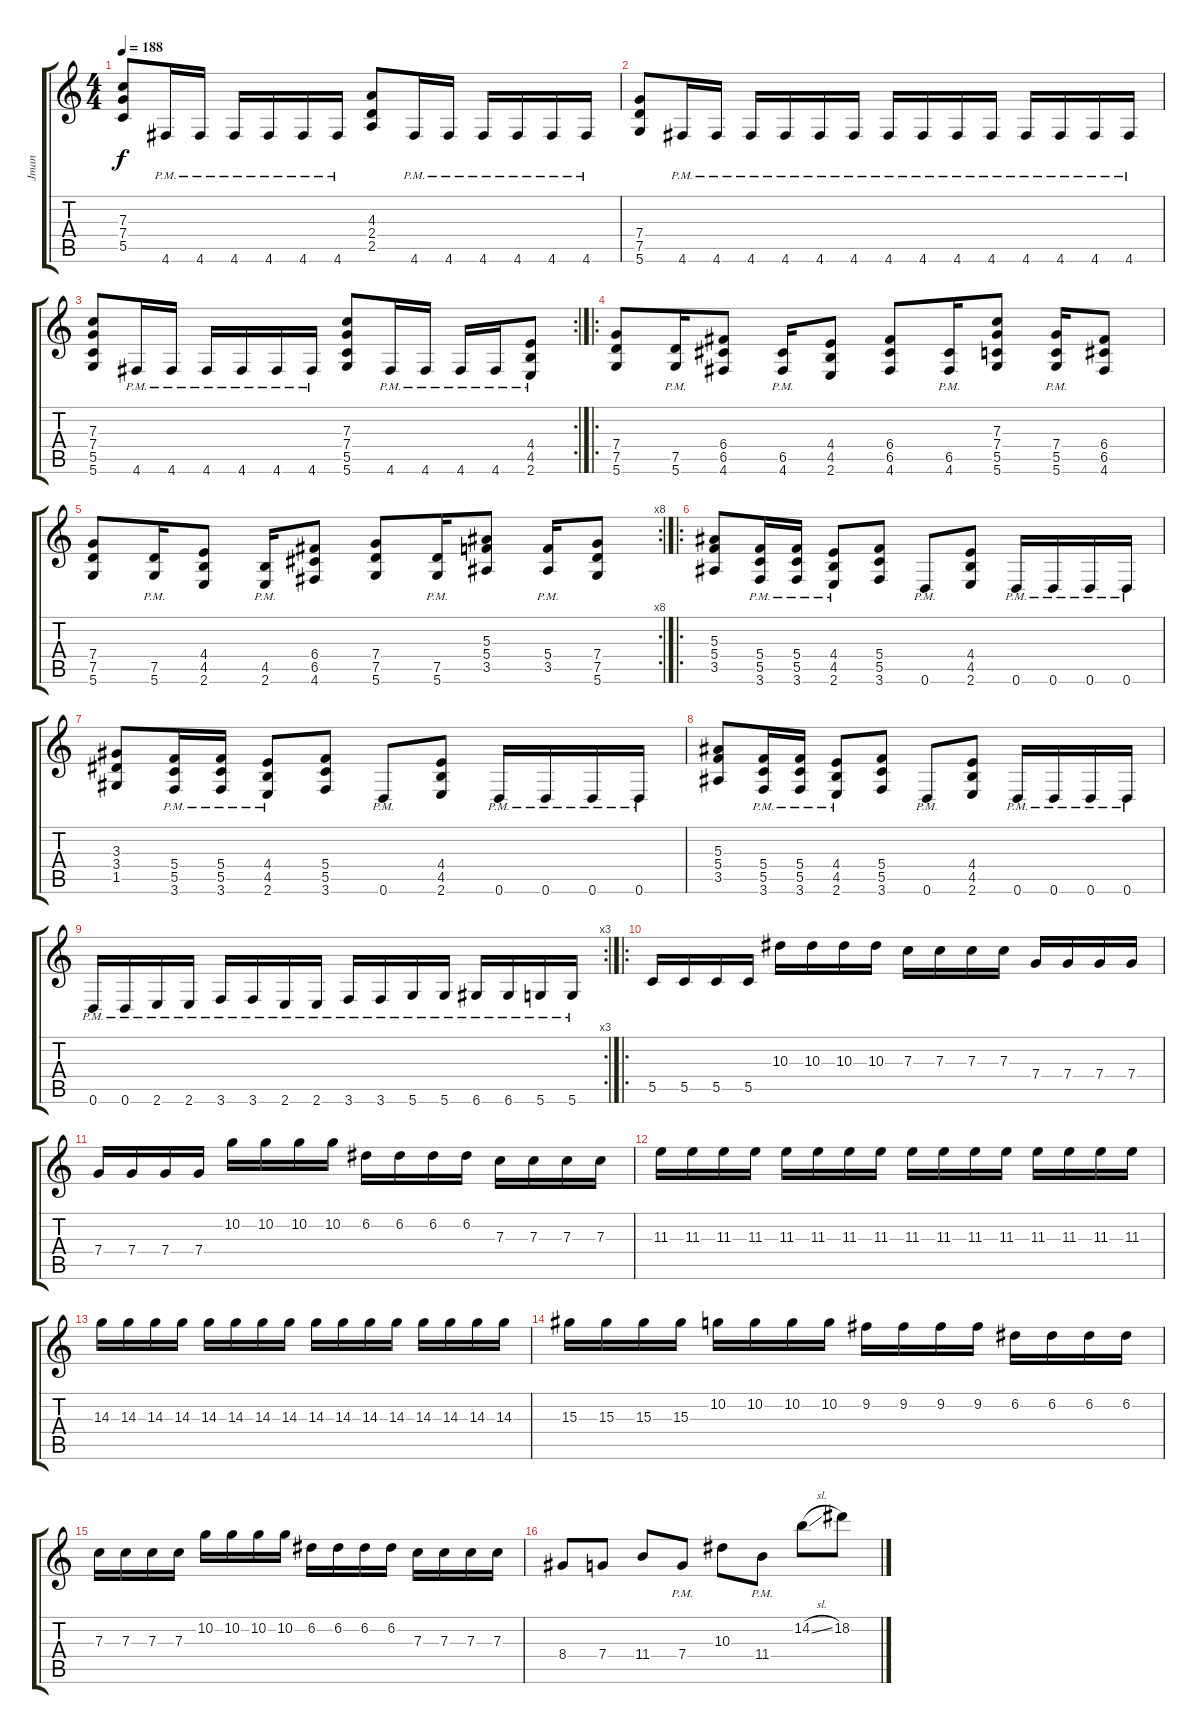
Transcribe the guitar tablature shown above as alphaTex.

\track ("Jman" "Jman") {instrument overdrivenguitar}
\staff {score tabs}
\tuning (D4 A3 F3 C3 G2 D2) {hide}
\ts (4 4)
\tempo 188
\clef g2
\ks c
(7.3 7.4 5.5).8{dy f} 4.6{pm}.16 4.6{pm}.16 4.6{pm}.16 4.6{pm}.16 4.6{pm}.16 4.6{pm}.16 (4.3 2.4 2.5).8 4.6{pm}.16 4.6{pm}.16 4.6{pm}.16 4.6{pm}.16 4.6{pm}.16 4.6{pm}.16 |
(7.4 7.5 5.6).8 4.6{pm}.16 4.6{pm}.16 4.6{pm}.16 4.6{pm}.16 4.6{pm}.16 4.6{pm}.16 4.6{pm}.16 4.6{pm}.16 4.6{pm}.16 4.6{pm}.16 4.6{pm}.16 4.6{pm}.16 4.6{pm}.16 4.6{pm}.16 |
\rc 2
(7.3 7.4 5.5 5.6).8 4.6{pm}.16 4.6{pm}.16 4.6{pm}.16 4.6{pm}.16 4.6{pm}.16 4.6{pm}.16 (7.3 7.4 5.5 5.6).8 4.6{pm}.16 4.6{pm}.16 4.6{pm}.16 4.6{pm}.16 (4.4 4.5 2.6{pm}).8 |
\ro
(7.4 7.5 5.6).8 (7.5{pm} 5.6{pm}).16 (6.4 6.5 4.6).8 (6.5{pm} 4.6{pm}).16 (4.4 4.5 2.6).8 (6.4 6.5 4.6).8 (6.5{pm} 4.6{pm}).16 (7.3 7.4 5.5 5.6).8 (7.4{pm} 5.5{pm} 5.6{pm}).16 (6.4 6.5 4.6).8 |
\rc 8
(7.4 7.5 5.6).8 (7.5{pm} 5.6{pm}).16 (4.4 4.5 2.6).8 (4.5{pm} 2.6{pm}).16 (6.4 6.5 4.6).8 (7.4 7.5 5.6).8 (7.5{pm} 5.6{pm}).16 (5.3 5.4 3.5).8 (5.4{pm} 3.5{pm}).16 (7.4 7.5 5.6).8 |
\ro
(5.3 5.4 3.5).8 (5.4{pm} 5.5{pm} 3.6{pm}).16 (5.4{pm} 5.5{pm} 3.6{pm}).16 (4.4{pm} 4.5{pm} 2.6{pm}).8 (5.4 5.5 3.6).8 0.6{pm}.8 (4.4 4.5 2.6).8 0.6{pm}.16 0.6{pm}.16 0.6{pm}.16 0.6{pm}.16 |
(3.3 3.4 1.5).8 (5.4{pm} 5.5{pm} 3.6{pm}).16 (5.4{pm} 5.5{pm} 3.6{pm}).16 (4.4{pm} 4.5{pm} 2.6{pm}).8 (5.4 5.5 3.6).8 0.6{pm}.8 (4.4 4.5 2.6).8 0.6{pm}.16 0.6{pm}.16 0.6{pm}.16 0.6{pm}.16 |
(5.3 5.4 3.5).8 (5.4{pm} 5.5{pm} 3.6{pm}).16 (5.4{pm} 5.5{pm} 3.6{pm}).16 (4.4{pm} 4.5{pm} 2.6{pm}).8 (5.4 5.5 3.6).8 0.6{pm}.8 (4.4 4.5 2.6).8 0.6{pm}.16 0.6{pm}.16 0.6{pm}.16 0.6{pm}.16 |
\rc 3
0.6{pm}.16 0.6{pm}.16 2.6{pm}.16 2.6{pm}.16 3.6{pm}.16 3.6{pm}.16 2.6{pm}.16 2.6{pm}.16 3.6{pm}.16 3.6{pm}.16 5.6{pm}.16 5.6{pm}.16 6.6{pm}.16 6.6{pm}.16 5.6{pm}.16 5.6{pm}.16 |
\ro
5.5.16 5.5.16 5.5.16 5.5.16 10.3.16 10.3.16 10.3.16 10.3.16 7.3.16 7.3.16 7.3.16 7.3.16 7.4.16 7.4.16 7.4.16 7.4.16 |
7.4.16 7.4.16 7.4.16 7.4.16 10.2.16 10.2.16 10.2.16 10.2.16 6.2.16 6.2.16 6.2.16 6.2.16 7.3.16 7.3.16 7.3.16 7.3.16 |
11.3.16 11.3.16 11.3.16 11.3.16 11.3.16 11.3.16 11.3.16 11.3.16 11.3.16 11.3.16 11.3.16 11.3.16 11.3.16 11.3.16 11.3.16 11.3.16 |
14.3.16 14.3.16 14.3.16 14.3.16 14.3.16 14.3.16 14.3.16 14.3.16 14.3.16 14.3.16 14.3.16 14.3.16 14.3.16 14.3.16 14.3.16 14.3.16 |
15.3.16 15.3.16 15.3.16 15.3.16 10.2.16 10.2.16 10.2.16 10.2.16 9.2.16 9.2.16 9.2.16 9.2.16 6.2.16 6.2.16 6.2.16 6.2.16 |
7.3.16 7.3.16 7.3.16 7.3.16 10.2.16 10.2.16 10.2.16 10.2.16 6.2.16 6.2.16 6.2.16 6.2.16 7.3.16 7.3.16 7.3.16 7.3.16 |
8.4.8 7.4.8 11.4.8 7.4{pm}.8 10.3.8 11.4{pm}.8 14.2{sl}.8 18.2.8
